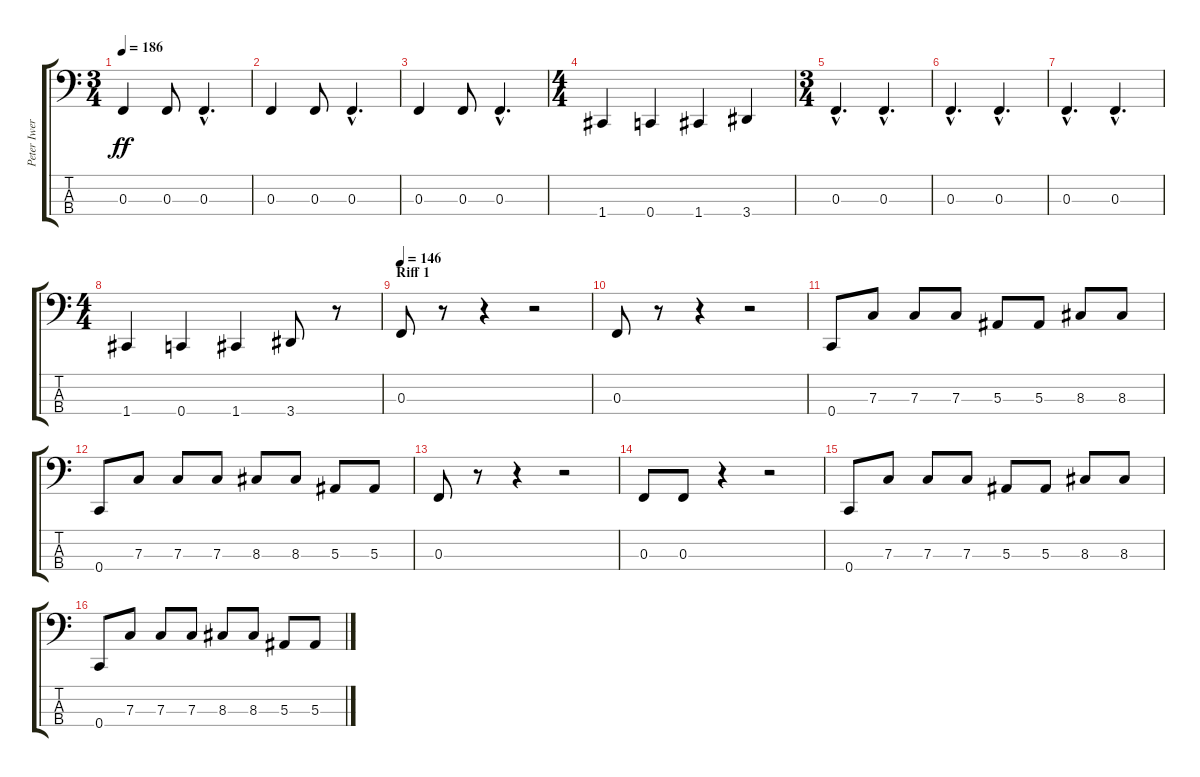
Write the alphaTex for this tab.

\track ("Peter Iwers" "Peter Iwer") {instrument electricbassfinger}
\staff {score tabs}
\tuning (Eb2 Bb1 F1 C1) {hide}
\ts (3 4)
\tempo 186
\clef f4
\ks c
0.3.4{dy ff} 0.3.8 0.3{hac}.4{d} |
0.3.4 0.3.8 0.3{hac}.4{d} |
0.3.4 0.3.8 0.3{hac}.4{d} |
\ts (4 4)
1.4.4 0.4.4 1.4.4 3.4.4 |
\ts (3 4)
0.3{hac}.4{d} 0.3{hac}.4{d} |
0.3{hac}.4{d} 0.3{hac}.4{d} |
0.3{hac}.4{d} 0.3{hac}.4{d} |
\ts (4 4)
1.4.4 0.4.4 1.4.4 3.4.8 r.8 |
\section ("" "Riff 1")
\tempo 146
0.3.8 r.8 r.4 r.2 |
0.3.8 r.8 r.4 r.2 |
0.4.8 7.3.8 7.3.8 7.3.8 5.3.8 5.3.8 8.3.8 8.3.8 |
0.4.8 7.3.8 7.3.8 7.3.8 8.3.8 8.3.8 5.3.8 5.3.8 |
0.3.8 r.8 r.4 r.2 |
0.3.8 0.3.8 r.4 r.2 |
0.4.8 7.3.8 7.3.8 7.3.8 5.3.8 5.3.8 8.3.8 8.3.8 |
0.4.8 7.3.8 7.3.8 7.3.8 8.3.8 8.3.8 5.3.8 5.3.8
